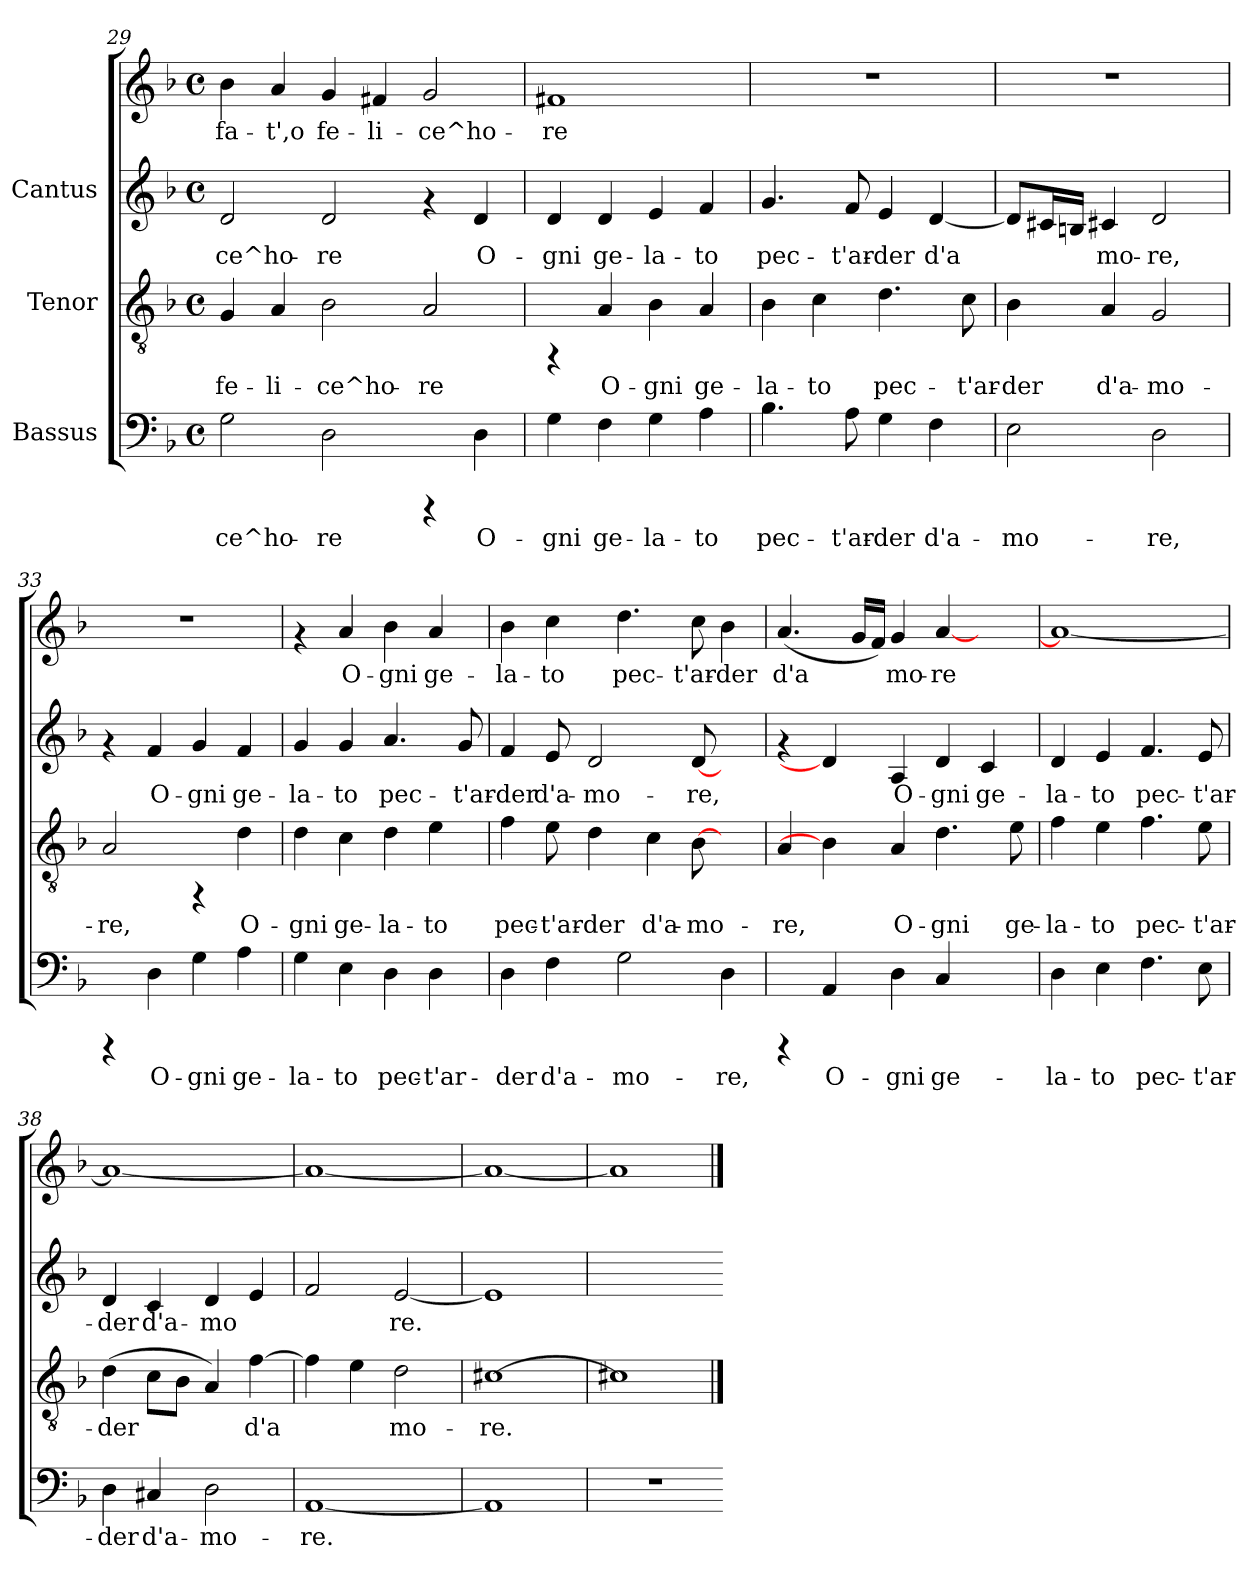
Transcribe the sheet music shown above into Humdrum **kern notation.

**kern	**text	**kern	**text	**kern	**text	**kern	**text
*part3	*part3	*part2	*part2	*part1	*part1	*part1	*part1
*staff4	*staff4	*staff3	*staff3	*staff2	*staff2	*staff1	*staff1
*I"Bassus	*	*I"Tenor	*	*I"Cantus	*	*	*
*clefF4	*	*clefGv2	*	*clefG2	*	*clefG2	*
*k[b-]	*	*k[b-]	*	*k[b-]	*	*k[b-]	*
*F:	*	*F:	*	*F:	*	*F:	*
*M4/4	*	*M4/4	*	*M4/4	*	*M4/4	*
*met(c)	*	*met(c)	*	*met(c)	*	*met(c)	*
=29	=29	=29	=29	=29	=29	=29	=29
!	!LO:LY:b:cj	!	!LO:LY:b:cj	!	!LO:LY:b:cj	!	!LO:LY:b:cj
2G\	-ce^ho-	4G/	fe-	2d/	-ce^ho-	4b-\	-fa-
!	!	!	!LO:LY:b:cj	!	!	!	!LO:LY:b:cj
.	.	4A/	-li-	.	.	4a/	-t',o
!	!LO:LY:b:cj	!	!LO:LY:b:cj	!	!LO:LY:b:cj	!	!LO:LY:b:cj
2D\	-re	2B-\	-ce^ho-	2d/	-re	4g/	fe-
!	!	!	!	!	!	!	!LO:LY:b:cj
.	.	.	.	.	.	4f#X/	-li-
!	!	!	!LO:LY:b:cj	!	!	!	!LO:LY:b:cj
4rCCC	.	2A/	-re	4rf	.	2g/	-ce^ho-
!	!LO:LY:b:cj	!	!	!	!LO:LY:b:cj	!	!
4D\	O-	.	.	4d/	O-	.	.
=30	=30	=30	=30	=30	=30	=30	=30
!	!LO:LY:b:cj	!	!	!	!LO:LY:b:cj	!	!LO:LY:b:cj
4G\	-gni	4rFF	.	4d/	gni	1f#X	-re
!	!LO:LY:b:cj	!	!LO:LY:b:cj	!	!LO:LY:b:cj	!	!
4F\	ge-	4A/	O-	4d/	ge-	.	.
!	!LO:LY:b:cj	!	!LO:LY:b:cj	!	!LO:LY:b:cj	!	!
4G\	-la-	4B-\	-gni	4e/	-la-	.	.
!	!LO:LY:b:cj	!	!LO:LY:b:cj	!	!LO:LY:b:cj	!	!
4A\	-to	4A/	ge-	4f/	-to	.	.
=31	=31	=31	=31	=31	=31	=31	=31
!	!LO:LY:b:cj	!	!LO:LY:b:cj	!	!LO:LY:b:cj	!	!
4.B-\	pec-	4B-\	-la-	4.g/	pec-	1r	.
!	!	!	!LO:LY:b:cj	!	!	!	!
.	.	4c\	-to	.	.	.	.
!	!LO:LY:b:cj	!	!	!	!LO:LY:b:cj	!	!
8A\	-t'ar-	.	.	8f/	-t'ar-	.	.
!	!LO:LY:b:cj	!	!LO:LY:b:cj	!	!LO:LY:b:cj	!	!
4G\	-der	4.d\	pec-	4e/	-der	.	.
!	!LO:LY:b:cj	!	!	!	!LO:LY:b:cj	!	!
4F\	d'a-	.	.	[<4d/	d'a-	.	.
!	!	!	!LO:LY:b:cj	!	!	!	!
.	.	8c\	-t'ar-	.	.	.	.
!!LO:LB:g=z
=32	=32	=32	=32	=32	=32	=32	=32
!	!LO:LY:b:cj	!	!LO:LY:b:cj	!	!LO:LY:b:cj	!	!
2E\	-mo-	4B-\	-der	8d/L]	-	1r	.
!	!	!	!	!	!LO:LY:b:cj	!	!
.	.	.	.	16c#X/	.	.	.
!	!	!	!	!	!LO:LY:b:cj	!	!
.	.	.	.	16Bn/J	.	.	.
!	!	!	!LO:LY:b:cj	!	!LO:LY:b:cj	!	!
.	.	4A/	d'a-	4c#X/	mo-	.	.
!	!LO:LY:b:cj	!	!LO:LY:b:cj	!	!LO:LY:b:cj	!	!
2D\	-re,	2G/	-mo-	2d/	-re,	.	.
=33	=33	=33	=33	=33	=33	=33	=33
!	!	!	!LO:LY:b:cj	!	!	!	!
4rCCC	.	2A/	-re,	4rf	.	1r	.
!	!LO:LY:b:cj	!	!	!	!LO:LY:b:cj	!	!
4D\	O-	.	.	4f/	O-	.	.
!	!LO:LY:b:cj	!	!	!	!LO:LY:b:cj	!	!
4G\	-gni	4rFF	.	4g/	-gni	.	.
!	!LO:LY:b:cj	!	!LO:LY:b:cj	!	!LO:LY:b:cj	!	!
4A\	ge-	4d\	O-	4f/	ge-	.	.
=34	=34	=34	=34	=34	=34	=34	=34
!	!LO:LY:b:cj	!	!LO:LY:b:cj	!	!LO:LY:b:cj	!	!
4G\	-la-	4d\	-gni	4g/	-la-	4rf	.
!	!LO:LY:b:cj	!	!LO:LY:b:cj	!	!LO:LY:b:cj	!	!LO:LY:b:cj
4E\	-to	4c\	ge-	4g/	-to	4a/	-O-
!	!LO:LY:b:cj	!	!LO:LY:b:cj	!	!LO:LY:b:cj	!	!LO:LY:b:cj
4D\	pec-	4d\	-la-	4.a/	pec-	4b-\	-gni
!	!LO:LY:b:cj	!	!LO:LY:b:cj	!	!	!	!LO:LY:b:cj
4D\	-t'ar-	4e\	-to	.	.	4a/	ge-
!	!	!	!	!	!LO:LY:b:cj	!	!
.	.	.	.	8g/	-t'ar-	.	.
=35	=35	=35	=35	=35	=35	=35	=35
!	!LO:LY:b:cj	!	!LO:LY:b:cj	!	!LO:LY:b:cj	!	!LO:LY:b:cj
4D\	-der	4f\	pec-	4f/	der	4b-\	-la-
!	!LO:LY:b:cj	!	!LO:LY:b:cj	!	!LO:LY:b:cj	!	!LO:LY:b:cj
4F\	d'a-	8e\	-t'ar-	8e/	d'a-	4cc\	-to
!	!	!	!LO:LY:b:cj	!	!LO:LY:b:cj	!	!
.	.	4d\	-der	2d/	-mo-	.	.
!	!LO:LY:b:cj	!	!	!	!	!	!LO:LY:b:cj
2G\	-mo-	.	.	.	.	4.dd\	pec-
!	!	!	!LO:LY:b:cj	!	!	!	!
.	.	4c\	d'a-	.	.	.	.
!	!	!	!LO:LY:b:cj	!	!LO:LY:b:cj	!	!LO:LY:b:cj
.	.	[8B-\	-mo-	[8d/	-re,	8cc\	-t'ar-
!	!LO:LY:b:cj	!	!	!	!	!	!LO:LY:b:cj
4D\	-re,	4ryy	.	4ryy	.	4b-\	-der
!!LO:LB:g=z
=36	=36	=36	=36	=36	=36	=36	=36
!	!	!	!LO:LY:b:cj	!	!	!	!LO:LY:b:cj
4rCCC	.	4A/	-re,	4rf	.	(<4.a/	d'a-
!	!LO:LY:b:cj	!	!	!	!	!	!
4AA/	O-	4B-\]	.	4d/]	.	.	.
!	!	!	!	!	!	!	!LO:LY:b:cj
.	.	.	.	.	.	16g/L	-
!	!	!	!	!	!	!	!LO:LY:b:cj
.	.	.	.	.	.	16f/J)	.
!	!LO:LY:b:cj	!	!LO:LY:b:cj	!	!LO:LY:b:cj	!	!LO:LY:b:cj
4D\	-gni	4A/	O-	4A/	O-	4g/	mo-
!	!LO:LY:b:cj	!	!LO:LY:b:cj	!	!LO:LY:b:cj	!	!LO:LY:b:cj
4C/	ge-	4.d\	-gni	4d/	-gni	[<4a/	-re
!	!	!	!	!	!LO:LY:b:cj	!	!
4ryy	.	.	.	4c/	ge-	4ryy	.
!	!	!	!LO:LY:b:cj	!	!	!	!
.	.	8e\	ge-	.	.	.	.
=37	=37	=37	=37	=37	=37	=37	=37
!	!LO:LY:b:cj	!	!LO:LY:b:cj	!	!LO:LY:b:cj	!	!
4D\	-la-	4f\	-la-	4d/	-la-	1a_<	.
!	!LO:LY:b:cj	!	!LO:LY:b:cj	!	!LO:LY:b:cj	!	!
4E\	-to	4e\	-to	4e/	-to	.	.
!	!LO:LY:b:cj	!	!LO:LY:b:cj	!	!LO:LY:b:cj	!	!
4.F\	pec-	4.f\	pec-	4.f/	pec-	.	.
!	!LO:LY:b:cj	!	!LO:LY:b:cj	!	!LO:LY:b:cj	!	!
8E\	-t'ar-	8e\	-t'ar-	8e/	-t'ar-	.	.
=38	=38	=38	=38	=38	=38	=38	=38
!	!LO:LY:b:cj	!	!LO:LY:b:cj	!	!LO:LY:b:cj	!	!
4D\	-der	(>4d\	-der	4d/	-der	1a_<	.
!	!LO:LY:b:cj	!	!LO:LY:b:cj	!	!LO:LY:b:cj	!	!
4C#X/	d'a-	8c\L	.	4c/	d'a-	.	.
!	!	!	!LO:LY:b:cj	!	!	!	!
.	.	8B-\J	.	.	.	.	.
!	!LO:LY:b:cj	!	!LO:LY:b:cj	!	!LO:LY:b:cj	!	!
2D\	-mo-	4A/)	.	4d/	-mo-	.	.
!	!	!	!LO:LY:b:cj	!	!LO:LY:b:cj	!	!
.	.	[>4f\	d'a-	4e/	--	.	.
=39	=39	=39	=39	=39	=39	=39	=39
!	!LO:LY:b:cj	!	!LO:LY:b:cj	!	!LO:LY:b:cj	!	!
[<1AA	-re.	4f\]	-	2f/	-	1a_<	.
!	!	!	!LO:LY:b:cj	!	!	!	!
.	.	4e\	.	.	.	.	.
!	!	!	!LO:LY:b:cj	!	!LO:LY:b:cj	!	!
.	.	2d\	mo-	[<2e/	re.	.	.
=40	=40	=40	=40	=40	=40	=40	=40
!	!	!	!LO:LY:b:cj	!	!	!	!
1AA]	.	[>1c#X	-re.	1e]	.	1a_<	.
=41	=41	=41	=41	=41	=41	=41	=41
1r	.	1c#X]	.	1ryy	.	1a]	.
=	==	==	==	==	==	==	==
*-	*-	*-	*-	*-	*-	*-	*-
